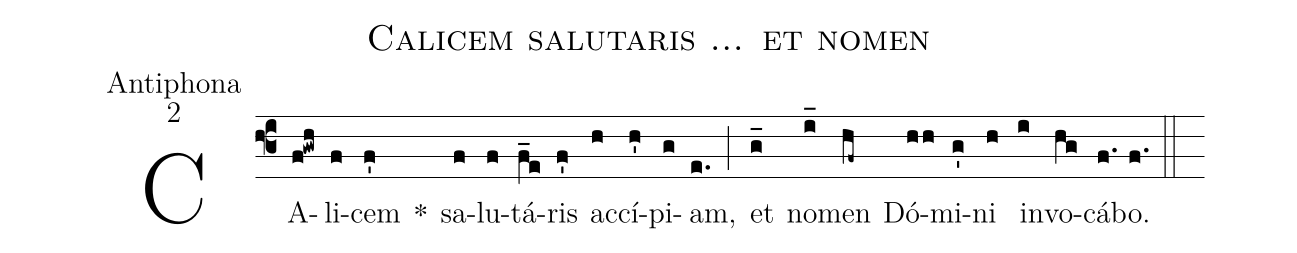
name:Calicem salutaris ... et nomen;
office-part:Antiphona;
mode:2;
%%
(f3) CA(f!gwh)li(f)cem(f') *() sa(f)lu(f)tá(f_e)ris(f') ac(h)cí(h')pi(g)am,(e.) (;) et(g_) no(i_)men(hf~) Dó(hh)mi(g')ni(h) in(i)vo(hg)cá(f.)bo.(f.) (::)
